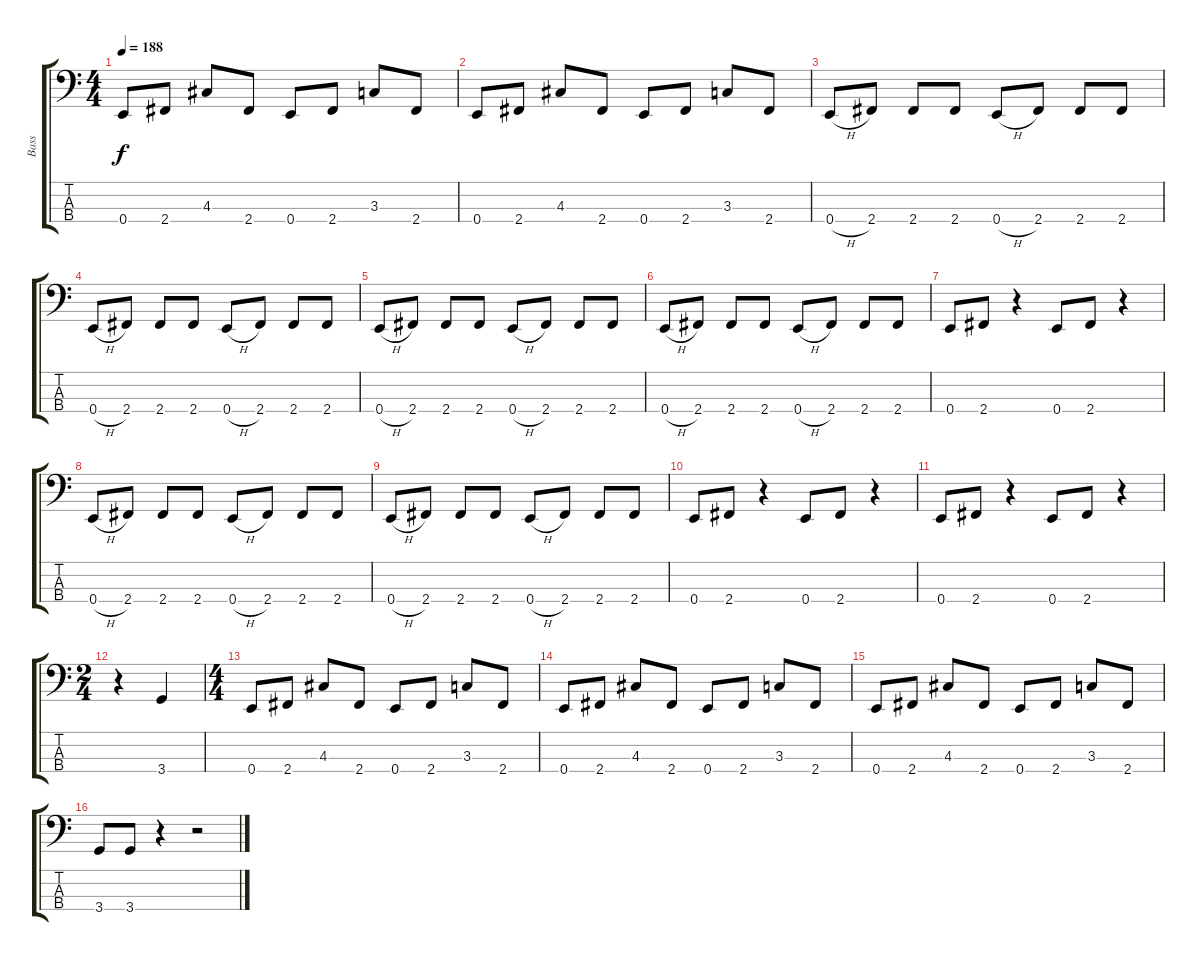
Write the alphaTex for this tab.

\track ("Bass" "Bass") {instrument electricbasspick}
\staff {score tabs}
\tuning (G2 D2 A1 E1) {hide}
\ts (4 4)
\tempo 188
\clef f4
\ks c
0.4.8{dy f} 2.4.8 4.3.8 2.4.8 0.4.8 2.4.8 3.3.8 2.4.8 |
0.4.8 2.4.8 4.3.8 2.4.8 0.4.8 2.4.8 3.3.8 2.4.8 |
0.4{h}.8 2.4.8 2.4.8 2.4.8 0.4{h}.8 2.4.8 2.4.8 2.4.8 |
0.4{h}.8 2.4.8 2.4.8 2.4.8 0.4{h}.8 2.4.8 2.4.8 2.4.8 |
0.4{h}.8 2.4.8 2.4.8 2.4.8 0.4{h}.8 2.4.8 2.4.8 2.4.8 |
0.4{h}.8 2.4.8 2.4.8 2.4.8 0.4{h}.8 2.4.8 2.4.8 2.4.8 |
0.4.8 2.4.8 r.4 0.4.8 2.4.8 r.4 |
0.4{h}.8 2.4.8 2.4.8 2.4.8 0.4{h}.8 2.4.8 2.4.8 2.4.8 |
0.4{h}.8 2.4.8 2.4.8 2.4.8 0.4{h}.8 2.4.8 2.4.8 2.4.8 |
0.4.8 2.4.8 r.4 0.4.8 2.4.8 r.4 |
0.4.8 2.4.8 r.4 0.4.8 2.4.8 r.4 |
\ts (2 4)
r.4 3.4.4 |
\ts (4 4)
0.4.8 2.4.8 4.3.8 2.4.8 0.4.8 2.4.8 3.3.8 2.4.8 |
0.4.8 2.4.8 4.3.8 2.4.8 0.4.8 2.4.8 3.3.8 2.4.8 |
0.4.8 2.4.8 4.3.8 2.4.8 0.4.8 2.4.8 3.3.8 2.4.8 |
3.4.8 3.4.8 r.4 r.2
